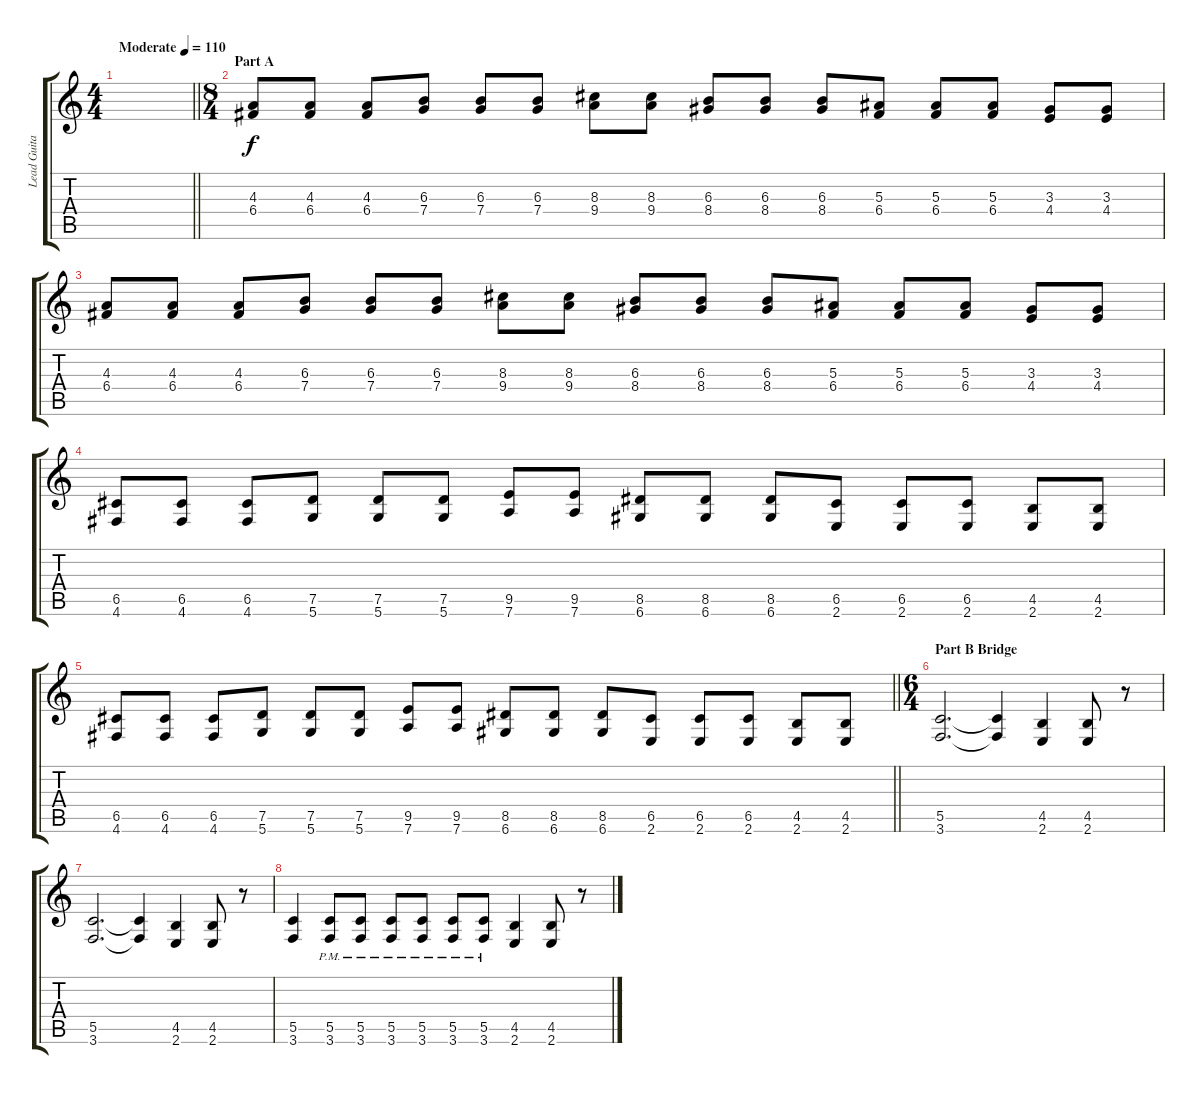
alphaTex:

\track ("Lead Guitar" "Lead Guita") {instrument distortionguitar}
\staff {score tabs}
\tuning (D4 A3 F3 C3 G2 D2) {hide}
\ts (4 4)
\tempo (110 "Moderate")
\clef g2
\barLineRight lightlight
\ks c
|
\ts (8 4)
\section ("" "Part A")
(4.3 6.4).8 (4.3 6.4).8 (4.3 6.4).8 (6.3 7.4).8 (6.3 7.4).8 (6.3 7.4).8 (8.3 9.4).8 (8.3 9.4).8 (6.3 8.4).8 (6.3 8.4).8 (6.3 8.4).8 (5.3 6.4).8 (5.3 6.4).8 (5.3 6.4).8 (3.3 4.4).8 (3.3 4.4).8 |
(4.3 6.4).8 (4.3 6.4).8 (4.3 6.4).8 (6.3 7.4).8 (6.3 7.4).8 (6.3 7.4).8 (8.3 9.4).8 (8.3 9.4).8 (6.3 8.4).8 (6.3 8.4).8 (6.3 8.4).8 (5.3 6.4).8 (5.3 6.4).8 (5.3 6.4).8 (3.3 4.4).8 (3.3 4.4).8 |
(6.5 4.6).8 (6.5 4.6).8 (6.5 4.6).8 (7.5 5.6).8 (7.5 5.6).8 (7.5 5.6).8 (9.5 7.6).8 (9.5 7.6).8 (8.5 6.6).8 (8.5 6.6).8 (8.5 6.6).8 (6.5 2.6).8 (6.5 2.6).8 (6.5 2.6).8 (4.5 2.6).8 (4.5 2.6).8 |
\barLineRight lightlight
(6.5 4.6).8 (6.5 4.6).8 (6.5 4.6).8 (7.5 5.6).8 (7.5 5.6).8 (7.5 5.6).8 (9.5 7.6).8 (9.5 7.6).8 (8.5 6.6).8 (8.5 6.6).8 (8.5 6.6).8 (6.5 2.6).8 (6.5 2.6).8 (6.5 2.6).8 (4.5 2.6).8 (4.5 2.6).8 |
\ts (6 4)
\section ("" "Part B Bridge")
(5.5 3.6).2{d} (5.5{t} 3.6{t}).4 (4.5 2.6).4 (4.5 2.6).8 r.8 |
(5.5 3.6).2{d} (5.5{t} 3.6{t}).4 (4.5 2.6).4 (4.5 2.6).8 r.8 |
(5.5 3.6).4 (5.5{pm} 3.6{pm}).8 (5.5{pm} 3.6{pm}).8 (5.5{pm} 3.6{pm}).8 (5.5{pm} 3.6{pm}).8 (5.5{pm} 3.6{pm}).8 (5.5{pm} 3.6{pm}).8 (4.5 2.6).4 (4.5 2.6).8 r.8
